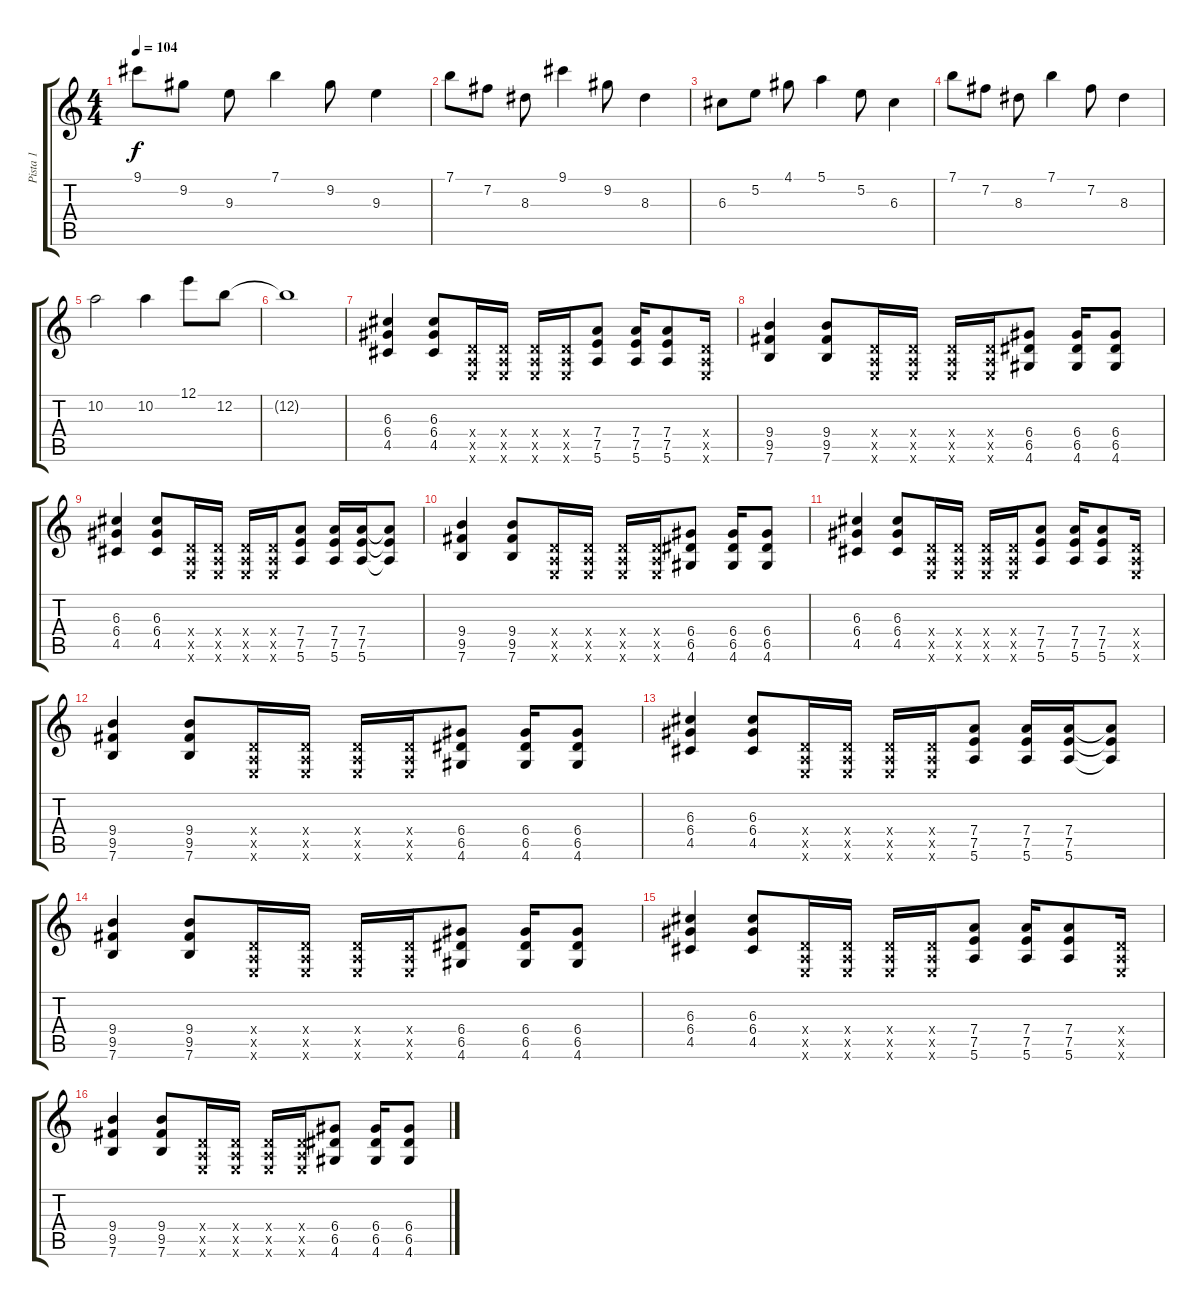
\track ("Pista 1" "Pista 1") {instrument distortionguitar}
\staff {score tabs}
\tuning (E4 B3 G3 D3 A2 E2) {hide}
\ts (4 4)
\tempo 104
\clef g2
\ks c
9.1.8{dy f volume 10 instrument distortionguitar} 9.2.8 9.3.8 7.1.4 9.2.8 9.3.4 |
7.1.8 7.2.8 8.3.8 9.1.4 9.2.8 8.3.4 |
6.3.8 5.2.8 4.1.8 5.1.4 5.2.8 6.3.4 |
7.1.8 7.2.8 8.3.8 7.1.4 7.2.8 8.3.4 |
10.2.2 10.2.4 12.1.8 12.2.8 |
12.2{t}.1 |
(6.3 6.4 4.5).4 (6.3 6.4 4.5).8 (0.4{x} 0.5{x} 0.6{x}).16 (0.4{x} 0.5{x} 0.6{x}).16 (0.4{x} 0.5{x} 0.6{x}).16 (0.4{x} 0.5{x} 0.6{x}).16 (7.4 7.5 5.6).8 (7.4 7.5 5.6).16 (7.4 7.5 5.6).8 (0.4{x} 0.5{x} 0.6{x}).16 |
(9.4 9.5 7.6).4 (9.4 9.5 7.6).8 (0.4{x} 0.5{x} 0.6{x}).16 (0.4{x} 0.5{x} 0.6{x}).16 (0.4{x} 0.5{x} 0.6{x}).16 (0.4{x} 0.5{x} 0.6{x}).16 (6.4 6.5 4.6).8 (6.4 6.5 4.6).16 (6.4 6.5 4.6).8 |
(6.3 6.4 4.5).4 (6.3 6.4 4.5).8 (0.4{x} 0.5{x} 0.6{x}).16 (0.4{x} 0.5{x} 0.6{x}).16 (0.4{x} 0.5{x} 0.6{x}).16 (0.4{x} 0.5{x} 0.6{x}).16 (7.4 7.5 5.6).8 (7.4 7.5 5.6).16 (7.4 7.5 5.6).16 (7.4{t} 7.5{t} 5.6{t}).8 |
(9.4 9.5 7.6).4 (9.4 9.5 7.6).8 (0.4{x} 0.5{x} 0.6{x}).16 (0.4{x} 0.5{x} 0.6{x}).16 (0.4{x} 0.5{x} 0.6{x}).16 (0.4{x} 0.5{x} 0.6{x}).16 (6.4 6.5 4.6).8 (6.4 6.5 4.6).16 (6.4 6.5 4.6).8 |
(6.3 6.4 4.5).4 (6.3 6.4 4.5).8 (0.4{x} 0.5{x} 0.6{x}).16 (0.4{x} 0.5{x} 0.6{x}).16 (0.4{x} 0.5{x} 0.6{x}).16 (0.4{x} 0.5{x} 0.6{x}).16 (7.4 7.5 5.6).8 (7.4 7.5 5.6).16 (7.4 7.5 5.6).8 (0.4{x} 0.5{x} 0.6{x}).16 |
(9.4 9.5 7.6).4 (9.4 9.5 7.6).8 (0.4{x} 0.5{x} 0.6{x}).16 (0.4{x} 0.5{x} 0.6{x}).16 (0.4{x} 0.5{x} 0.6{x}).16 (0.4{x} 0.5{x} 0.6{x}).16 (6.4 6.5 4.6).8 (6.4 6.5 4.6).16 (6.4 6.5 4.6).8 |
(6.3 6.4 4.5).4 (6.3 6.4 4.5).8 (0.4{x} 0.5{x} 0.6{x}).16 (0.4{x} 0.5{x} 0.6{x}).16 (0.4{x} 0.5{x} 0.6{x}).16 (0.4{x} 0.5{x} 0.6{x}).16 (7.4 7.5 5.6).8 (7.4 7.5 5.6).16 (7.4 7.5 5.6).16 (7.4{t} 7.5{t} 5.6{t}).8 |
(9.4 9.5 7.6).4 (9.4 9.5 7.6).8 (0.4{x} 0.5{x} 0.6{x}).16 (0.4{x} 0.5{x} 0.6{x}).16 (0.4{x} 0.5{x} 0.6{x}).16 (0.4{x} 0.5{x} 0.6{x}).16 (6.4 6.5 4.6).8 (6.4 6.5 4.6).16 (6.4 6.5 4.6).8 |
(6.3 6.4 4.5).4 (6.3 6.4 4.5).8 (0.4{x} 0.5{x} 0.6{x}).16 (0.4{x} 0.5{x} 0.6{x}).16 (0.4{x} 0.5{x} 0.6{x}).16 (0.4{x} 0.5{x} 0.6{x}).16 (7.4 7.5 5.6).8 (7.4 7.5 5.6).16 (7.4 7.5 5.6).8 (0.4{x} 0.5{x} 0.6{x}).16 |
(9.4 9.5 7.6).4 (9.4 9.5 7.6).8 (0.4{x} 0.5{x} 0.6{x}).16 (0.4{x} 0.5{x} 0.6{x}).16 (0.4{x} 0.5{x} 0.6{x}).16 (0.4{x} 0.5{x} 0.6{x}).16 (6.4 6.5 4.6).8 (6.4 6.5 4.6).16 (6.4 6.5 4.6).8
